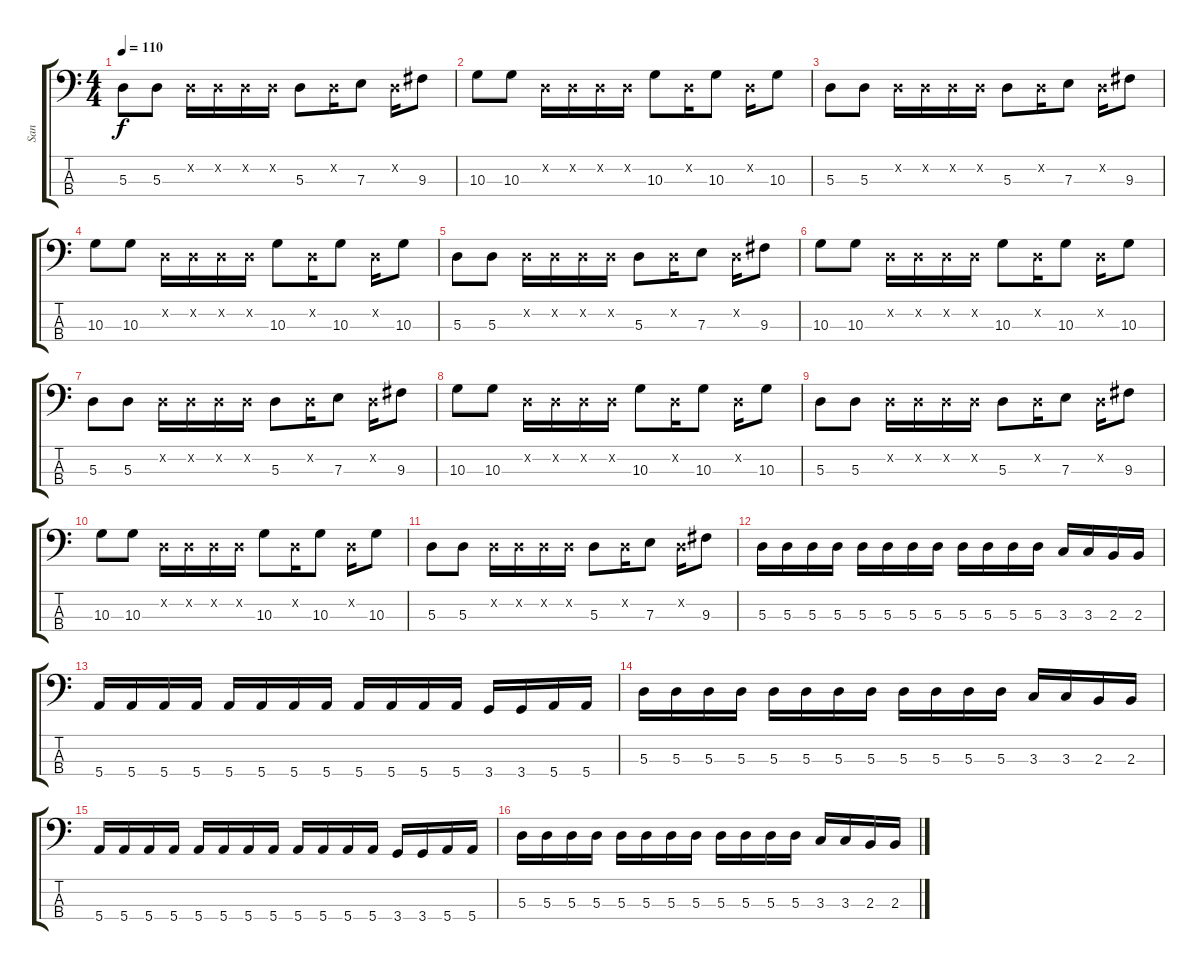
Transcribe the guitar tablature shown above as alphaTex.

\track ("San" "San") {instrument electricbasspick}
\staff {score tabs}
\tuning (G2 D2 A1 E1) {hide}
\ts (4 4)
\tempo 110
\clef f4
\ks c
5.3.8{dy f} 5.3.8 0.2{x}.16 0.2{x}.16 0.2{x}.16 0.2{x}.16 5.3.8 0.2{x}.16 7.3.8 0.2{x}.16 9.3.8 |
10.3.8 10.3.8 0.2{x}.16 0.2{x}.16 0.2{x}.16 0.2{x}.16 10.3.8 0.2{x}.16 10.3.8 0.2{x}.16 10.3.8 |
5.3.8 5.3.8 0.2{x}.16 0.2{x}.16 0.2{x}.16 0.2{x}.16 5.3.8 0.2{x}.16 7.3.8 0.2{x}.16 9.3.8 |
10.3.8 10.3.8 0.2{x}.16 0.2{x}.16 0.2{x}.16 0.2{x}.16 10.3.8 0.2{x}.16 10.3.8 0.2{x}.16 10.3.8 |
5.3.8 5.3.8 0.2{x}.16 0.2{x}.16 0.2{x}.16 0.2{x}.16 5.3.8 0.2{x}.16 7.3.8 0.2{x}.16 9.3.8 |
10.3.8 10.3.8 0.2{x}.16 0.2{x}.16 0.2{x}.16 0.2{x}.16 10.3.8 0.2{x}.16 10.3.8 0.2{x}.16 10.3.8 |
5.3.8 5.3.8 0.2{x}.16 0.2{x}.16 0.2{x}.16 0.2{x}.16 5.3.8 0.2{x}.16 7.3.8 0.2{x}.16 9.3.8 |
10.3.8 10.3.8 0.2{x}.16 0.2{x}.16 0.2{x}.16 0.2{x}.16 10.3.8 0.2{x}.16 10.3.8 0.2{x}.16 10.3.8 |
5.3.8 5.3.8 0.2{x}.16 0.2{x}.16 0.2{x}.16 0.2{x}.16 5.3.8 0.2{x}.16 7.3.8 0.2{x}.16 9.3.8 |
10.3.8 10.3.8 0.2{x}.16 0.2{x}.16 0.2{x}.16 0.2{x}.16 10.3.8 0.2{x}.16 10.3.8 0.2{x}.16 10.3.8 |
5.3.8 5.3.8 0.2{x}.16 0.2{x}.16 0.2{x}.16 0.2{x}.16 5.3.8 0.2{x}.16 7.3.8 0.2{x}.16 9.3.8 |
5.3.16 5.3.16 5.3.16 5.3.16 5.3.16 5.3.16 5.3.16 5.3.16 5.3.16 5.3.16 5.3.16 5.3.16 3.3.16 3.3.16 2.3.16 2.3.16 |
5.4.16 5.4.16 5.4.16 5.4.16 5.4.16 5.4.16 5.4.16 5.4.16 5.4.16 5.4.16 5.4.16 5.4.16 3.4.16 3.4.16 5.4.16 5.4.16 |
5.3.16 5.3.16 5.3.16 5.3.16 5.3.16 5.3.16 5.3.16 5.3.16 5.3.16 5.3.16 5.3.16 5.3.16 3.3.16 3.3.16 2.3.16 2.3.16 |
5.4.16 5.4.16 5.4.16 5.4.16 5.4.16 5.4.16 5.4.16 5.4.16 5.4.16 5.4.16 5.4.16 5.4.16 3.4.16 3.4.16 5.4.16 5.4.16 |
5.3.16 5.3.16 5.3.16 5.3.16 5.3.16 5.3.16 5.3.16 5.3.16 5.3.16 5.3.16 5.3.16 5.3.16 3.3.16 3.3.16 2.3.16 2.3.16
